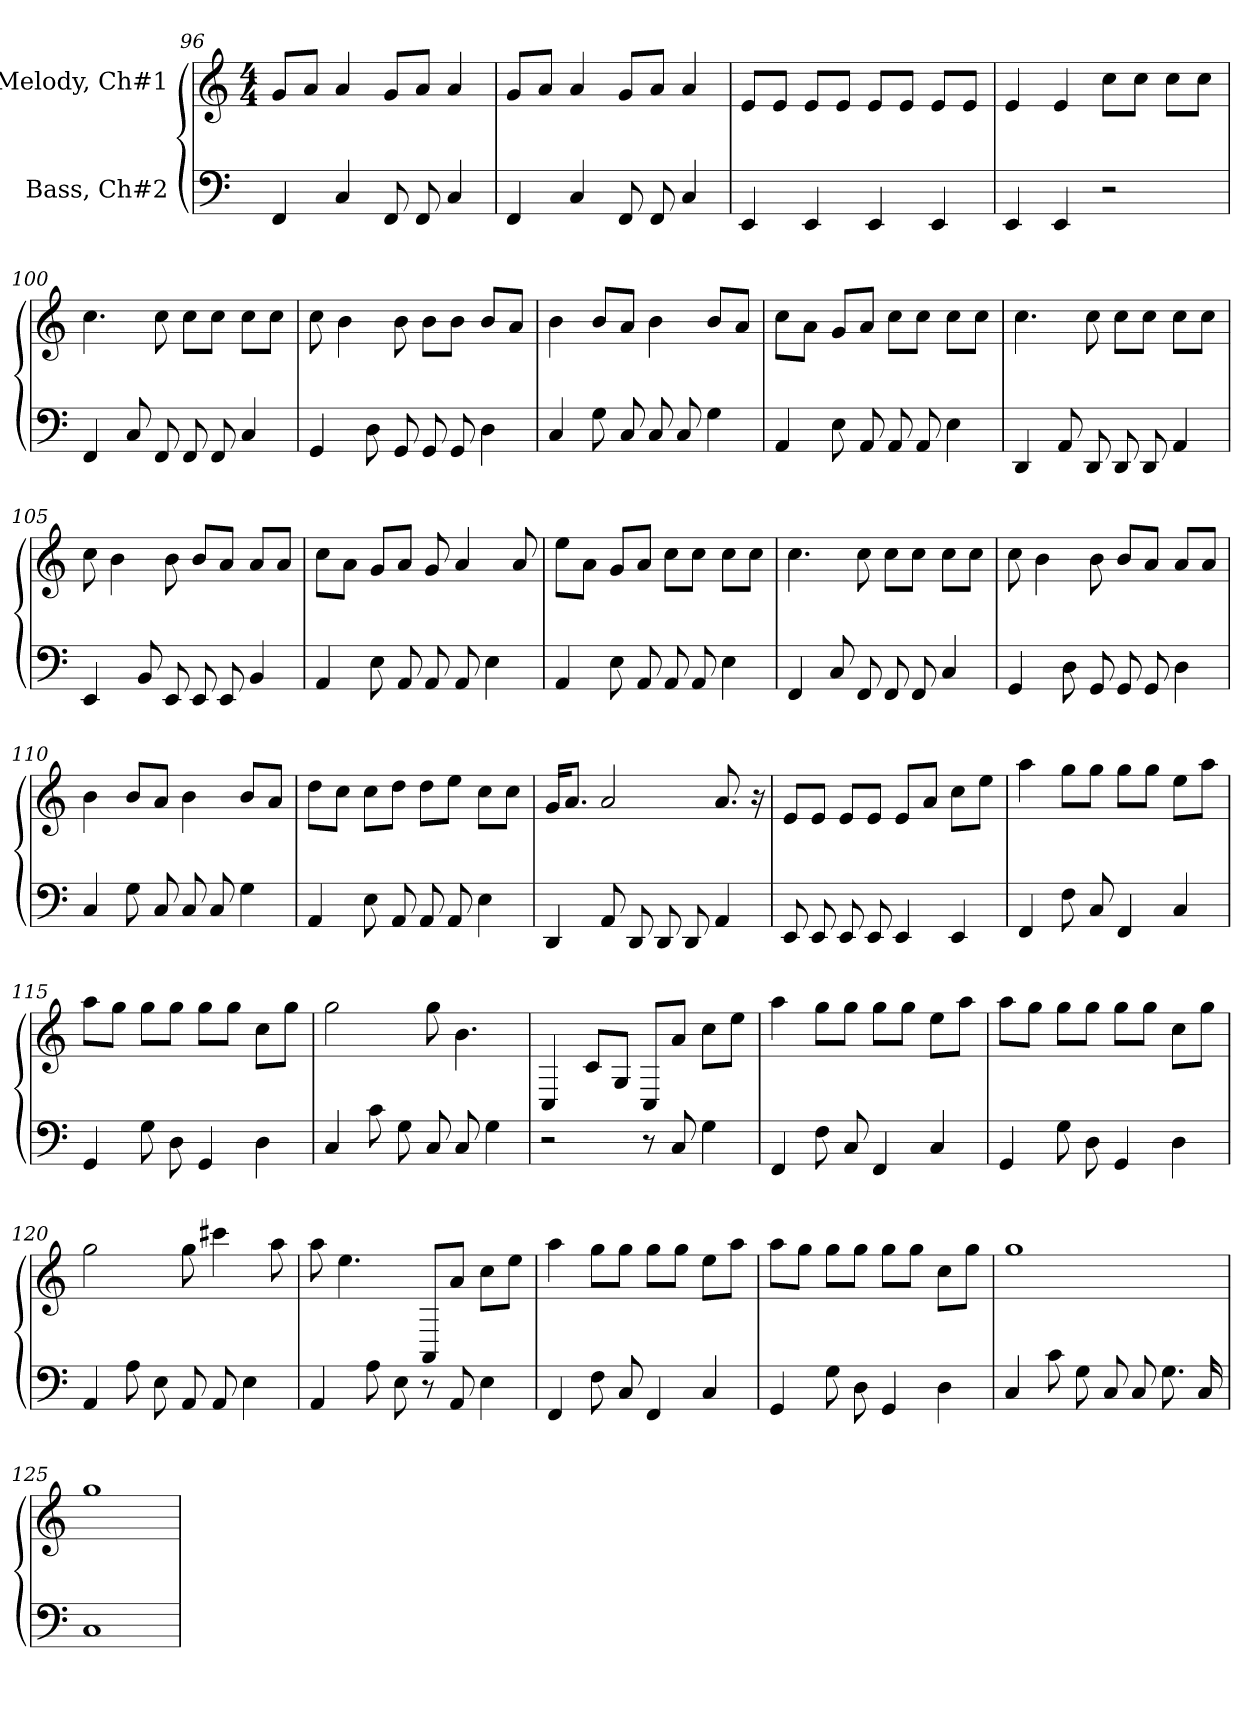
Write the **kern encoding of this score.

**kern	**kern
*part2	*part1
*staff2	*staff1
*I"Bass, Ch#2	*I"Melody, Ch#1
*clefF4	*
*	*M4/4
=96	=96
4FF	8gL
.	8aJ
4C	4a
8FF	8gL
8FF	8aJ
4C	4a
=97	=97
4FF	8gL
.	8aJ
4C	4a
8FF	8gL
8FF	8aJ
4C	4a
=98	=98
4EE	8eL
.	8eJ
4EE	8eL
.	8eJ
4EE	8eL
.	8eJ
4EE	8eL
.	8eJ
=99	=99
4EE	4e
4EE	4e
2r	8ccL
.	8ccJ
.	8ccL
.	8ccJ
=100	=100
4FF	4.cc
8C	.
8FF	8cc
8FF	8ccL
8FF	8ccJ
4C	8ccL
.	8ccJ
=101	=101
4GG	8cc
.	4b
8D	.
8GG	8b
8GG	8bL
8GG	8bJ
4D	8bL
.	8aJ
=102	=102
4C	4b
8G	8bL
8C	8aJ
8C	4b
8C	.
4G	8bL
.	8aJ
=103	=103
4AA	8ccL
.	8aJ
8E	8gL
8AA	8aJ
8AA	8ccL
8AA	8ccJ
4E	8ccL
.	8ccJ
=104	=104
4DD	4.cc
8AA	.
8DD	8cc
8DD	8ccL
8DD	8ccJ
4AA	8ccL
.	8ccJ
=105	=105
4EE	8cc
.	4b
8BB	.
8EE	8b
8EE	8bL
8EE	8aJ
4BB	8aL
.	8aJ
=106	=106
4AA	8ccL
.	8aJ
8E	8gL
8AA	8aJ
8AA	8g
8AA	4a
4E	.
.	8a
=107	=107
4AA	8eeL
.	8aJ
8E	8gL
8AA	8aJ
8AA	8ccL
8AA	8ccJ
4E	8ccL
.	8ccJ
=108	=108
4FF	4.cc
8C	.
8FF	8cc
8FF	8ccL
8FF	8ccJ
4C	8ccL
.	8ccJ
=109	=109
4GG	8cc
.	4b
8D	.
8GG	8b
8GG	8bL
8GG	8aJ
4D	8aL
.	8aJ
=110	=110
4C	4b
8G	8bL
8C	8aJ
8C	4b
8C	.
4G	8bL
.	8aJ
=111	=111
4AA	8ddL
.	8ccJ
8E	8ccL
8AA	8ddJ
8AA	8ddL
8AA	8eeJ
4E	8ccL
.	8ccJ
=112	=112
4DD	16gKL
.	8.aJ
8AA	2a
8DD	.
8DD	.
8DD	.
4AA	8.a
.	16r
=113	=113
8EE	8eL
8EE	8eJ
8EE	8eL
8EE	8eJ
4EE	8eL
.	8aJ
4EE	8ccL
.	8eeJ
=114	=114
4FF	4aa
8F	8ggL
8C	8ggJ
4FF	8ggL
.	8ggJ
4C	8eeL
.	8aaJ
=115	=115
4GG	8aaL
.	8ggJ
8G	8ggL
8D	8ggJ
4GG	8ggL
.	8ggJ
4D	8ccL
.	8ggJ
=116	=116
4C	2gg
8c	.
8G	.
8C	8gg
8C	4.b
4G	.
=117	=117
2r	4C
.	8cL
.	8GJ
8r	8CL
8C	8aJ
4G	8ccL
.	8eeJ
=118	=118
4FF	4aa
8F	8ggL
8C	8ggJ
4FF	8ggL
.	8ggJ
4C	8eeL
.	8aaJ
=119	=119
4GG	8aaL
.	8ggJ
8G	8ggL
8D	8ggJ
4GG	8ggL
.	8ggJ
4D	8ccL
.	8ggJ
=120	=120
4AA	2gg
8A	.
8E	.
8AA	8gg
8AA	4ccc#X
4E	.
.	8aa
=121	=121
4AA	8aa
.	4.ee
8A	.
8E	.
8r	8AAL
8AA	8aJ
4E	8ccL
.	8eeJ
=122	=122
4FF	4aa
8F	8ggL
8C	8ggJ
4FF	8ggL
.	8ggJ
4C	8eeL
.	8aaJ
=123	=123
4GG	8aaL
.	8ggJ
8G	8ggL
8D	8ggJ
4GG	8ggL
.	8ggJ
4D	8ccL
.	8ggJ
=124	=124
4C	1gg
8c	.
8G	.
8C	.
8C	.
8.G	.
16C	.
=125	=125
1C	1gg
=	=
*-	*-
